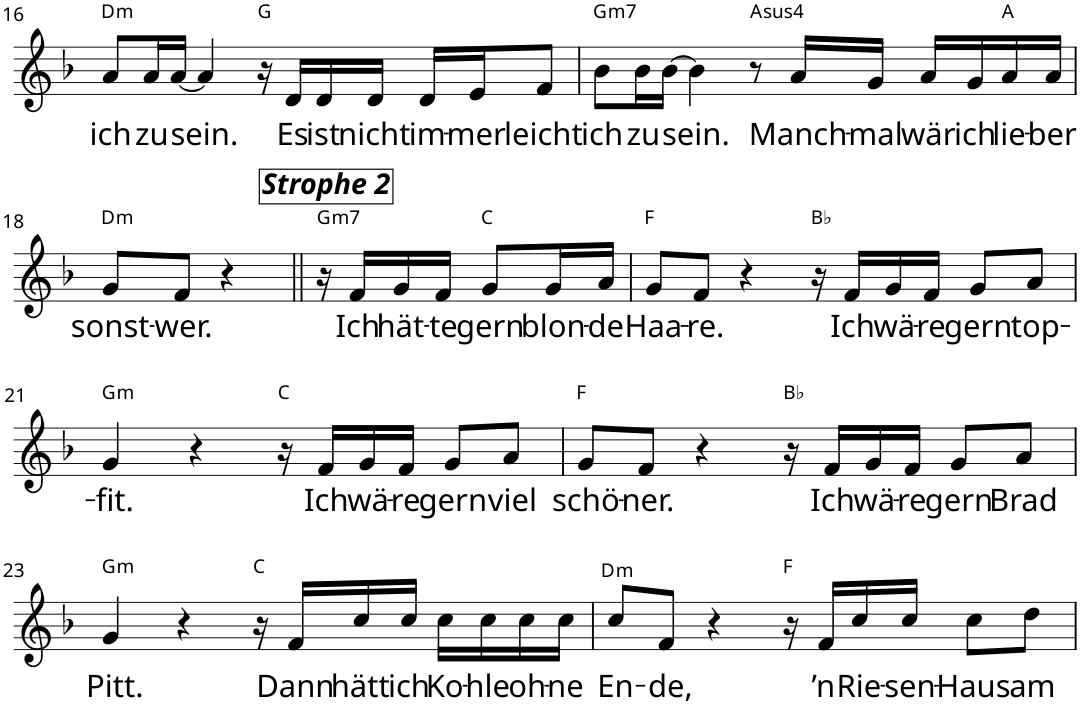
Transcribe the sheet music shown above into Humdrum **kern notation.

**kern	**text	**harte
*part1	*part1	*part1
*staff1	*staff1	*
*I"P1	*	*
!!LO:PB:g=z
*clefG2	*	*
*k[b-]	*	*
*F:	*	*
*M4/4	*	*
*met(c)	*	*
=16	=16	=16
!	!LO:LY:b	!LO:H:kt=m
8a/L	ich	D:min
!	!LO:LY:b	!
16a/L	zu	.
!	!LO:LY:b	!
[16a/JJ	sein.	.
4a/]	.	.
16r	.	G:maj
!	!LO:LY:b	!
16d/LL	Es	.
!	!LO:LY:b	!
16d/	ist	.
!	!LO:LY:b	!
16d/JJ	nicht	.
!	!LO:LY:b	!
16d/LL	im-	.
!	!LO:LY:b	!
16e/J	-mer	.
!	!LO:LY:b	!
8f/J	leicht	.
=17	=17	=17
!	!LO:LY:b	!LO:H:kt=m7
8b-\L	ich	G:min7
!	!LO:LY:b	!
16b-\L	zu	.
!	!LO:LY:b	!
[16b-\JJ	sein.	.
4b-\]	.	.
!	!	!LO:H:kt=4
8r	.	A:sus4
!	!LO:LY:b	!
16a/LL	Manch-	.
!	!LO:LY:b	!
16g/JJ	-mal	.
!	!LO:LY:b	!
16a/LL	wär	.
!	!LO:LY:b	!
16g/	ich	.
!	!LO:LY:b	!
16a/	lie-	A:maj
!	!LO:LY:b	!
16a/JJ	-ber	.
!!LO:LB:g=z
=18	=18	=18
!	!LO:LY:b	!LO:H:kt=m
8g/L	sonst-	D:min
!	!LO:LY:b	!
8f/J	-wer.	.
4r	.	.
=19||	=19||	=19||
!	!	!LO:H:kt=m7
16r	.	G:min7
!	!LO:LY:b	!
16f/LL	Ich	.
!	!LO:LY:b	!
16g/	hät-	.
!LO:TX:a:Bi:t=Strophe 2	!	!
!	!LO:LY:b	!
16f/JJ	-te	.
!	!LO:LY:b	!
8g/L	gern	C:maj
!	!LO:LY:b	!
16g/L	blon-	.
!	!LO:LY:b	!
16a/JJ	-de	.
=20	=20	=20
!	!LO:LY:b	!
8g/L	Haa-	F:maj
!	!LO:LY:b	!
8f/J	-re.	.
4r	.	.
16r	.	Bb:maj
!	!LO:LY:b	!
16f/LL	Ich	.
!	!LO:LY:b	!
16g/	wä-	.
!	!LO:LY:b	!
16f/JJ	-re	.
!	!LO:LY:b	!
8g/L	gern	.
!	!LO:LY:b	!
8a/J	top-	.
!!LO:LB:g=z
=21	=21	=21
!	!LO:LY:b	!LO:H:kt=m
4g/	-fit.	G:min
4r	.	.
16r	.	C:maj
!	!LO:LY:b	!
16f/LL	Ich	.
!	!LO:LY:b	!
16g/	wä-	.
!	!LO:LY:b	!
16f/JJ	-re	.
!	!LO:LY:b	!
8g/L	gern	.
!	!LO:LY:b	!
8a/J	viel	.
=22	=22	=22
!	!LO:LY:b	!
8g/L	schö-	F:maj
!	!LO:LY:b	!
8f/J	-ner.	.
4r	.	.
16r	.	Bb:maj
!	!LO:LY:b	!
16f/LL	Ich	.
!	!LO:LY:b	!
16g/	wä-	.
!	!LO:LY:b	!
16f/JJ	-re	.
!	!LO:LY:b	!
8g/L	gern	.
!	!LO:LY:b	!
8a/J	Brad	.
!!LO:LB:g=z
=23	=23	=23
!	!LO:LY:b	!LO:H:kt=m
4g/	Pitt.	G:min
4r	.	.
16r	.	C:maj
!	!LO:LY:b	!
16f/LL	Dann	.
!	!LO:LY:b	!
16cc/	hätt	.
!	!LO:LY:b	!
16cc/JJ	ich	.
!	!LO:LY:b	!
16cc\LL	Ko-	.
!	!LO:LY:b	!
16cc\	-hle	.
!	!LO:LY:b	!
16cc\	oh-	.
!	!LO:LY:b	!
16cc\JJ	-ne	.
=24	=24	=24
!	!LO:LY:b	!LO:H:kt=m
8cc/L	En-	D:min
!	!LO:LY:b	!
8f/J	-de,	.
4r	.	.
16r	.	F:maj
!	!LO:LY:b	!
16f/LL	’n	.
!	!LO:LY:b	!
16cc/	Rie-	.
!	!LO:LY:b	!
16cc/JJ	-sen-	.
!	!LO:LY:b	!
8cc\L	-Haus	.
!	!LO:LY:b	!
8dd\J	am	.
=	=	=
*-	*-	*-
